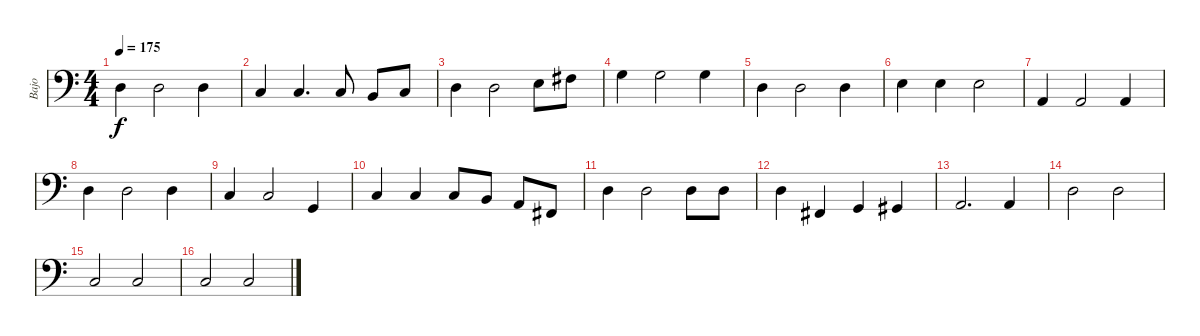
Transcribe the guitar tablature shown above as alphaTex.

\track ("Bajo" "Bajo") {instrument acousticbass}
\staff {score}
\tuning (G2 D2 A1 E1) {hide}
\ts (4 4)
\tempo 175
\clef f4
\ks c
5.3.4{dy f} 0.2.2 0.2.4 |
3.3.4 3.3.4{d} 3.3.8 2.3.8 3.3.8 |
0.2.4 0.2.2 2.2.8 4.2.8 |
0.1.4 0.1.2 0.1.4 |
0.2.4 0.2.2 0.2.4 |
2.2.4 2.2.4 2.2.2 |
0.3.4 0.3.2 0.3.4 |
0.2.4 0.2.2 0.2.4 |
3.3.4 3.3.2 3.4.4 |
3.3.4 3.3.4 3.3.8 2.3.8 0.3.8 2.4.8 |
0.2.4 0.2.2 0.2.8 0.2.8 |
0.2.4 2.4.4 3.4.4 4.4.4 |
0.3.2{d} 0.3.4 |
0.2.2 0.2.2 |
3.3.2 3.3.2 |
3.3.2 3.3.2
